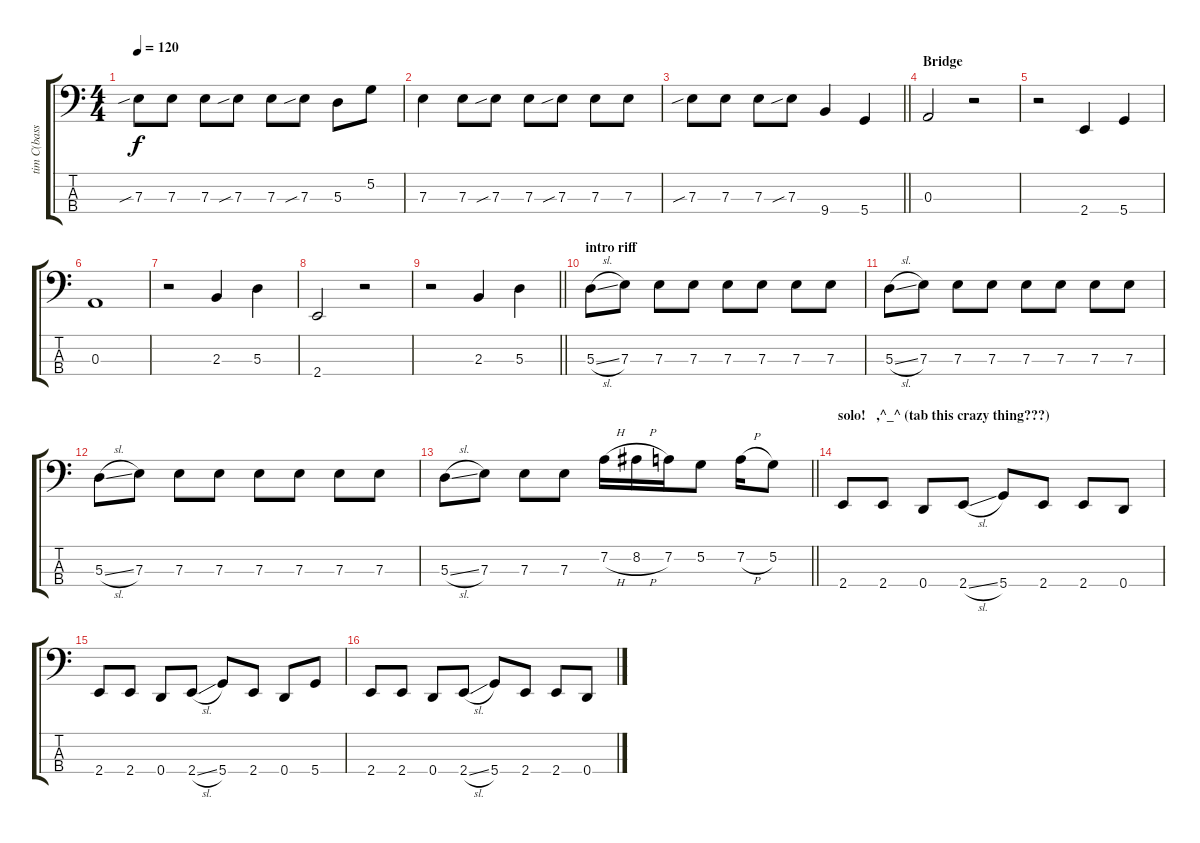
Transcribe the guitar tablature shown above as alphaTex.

\track ("tim C(bass)" "tim C(bass") {instrument electricbassfinger}
\staff {score tabs}
\tuning (G2 D2 A1 D1) {hide}
\ts (4 4)
\tempo 120
\clef f4
\ks c
7.3{sib}.8{dy f} 7.3.8 7.3.8 7.3{sib}.8 7.3.8 7.3{sib}.8 5.3.8 5.2.8 |
7.3.4 7.3.8 7.3{sib}.8 7.3.8 7.3{sib}.8 7.3.8 7.3.8 |
\barLineRight lightlight
7.3{sib}.8 7.3.8 7.3.8 7.3{sib}.8 9.4.4 5.4.4 |
\section ("" "Bridge")
0.3.2 r.2 |
r.2 2.4.4 5.4.4 |
0.3.1 |
r.2 2.3.4 5.3.4 |
2.4.2 r.2 |
\barLineRight lightlight
r.2 2.3.4 5.3.4 |
\section ("" "intro riff")
5.3{sl}.8 7.3.8 7.3.8 7.3.8 7.3.8 7.3.8 7.3.8 7.3.8 |
5.3{sl}.8 7.3.8 7.3.8 7.3.8 7.3.8 7.3.8 7.3.8 7.3.8 |
5.3{sl}.8 7.3.8 7.3.8 7.3.8 7.3.8 7.3.8 7.3.8 7.3.8 |
\barLineRight lightlight
5.3{sl}.8 7.3.8 7.3.8 7.3.8 7.2{h}.16 8.2{h}.16 7.2.16 5.2.8 7.2{h}.16 5.2.8 |
\section ("" "solo!   ,^_^ (tab this crazy thing???)")
2.4.8 2.4.8 0.4.8 2.4{sl}.8 5.4.8 2.4.8 2.4.8 0.4.8 |
2.4.8 2.4.8 0.4.8 2.4{sl}.8 5.4.8 2.4.8 0.4.8 5.4.8 |
2.4.8 2.4.8 0.4.8 2.4{sl}.8 5.4.8 2.4.8 2.4.8 0.4.8
